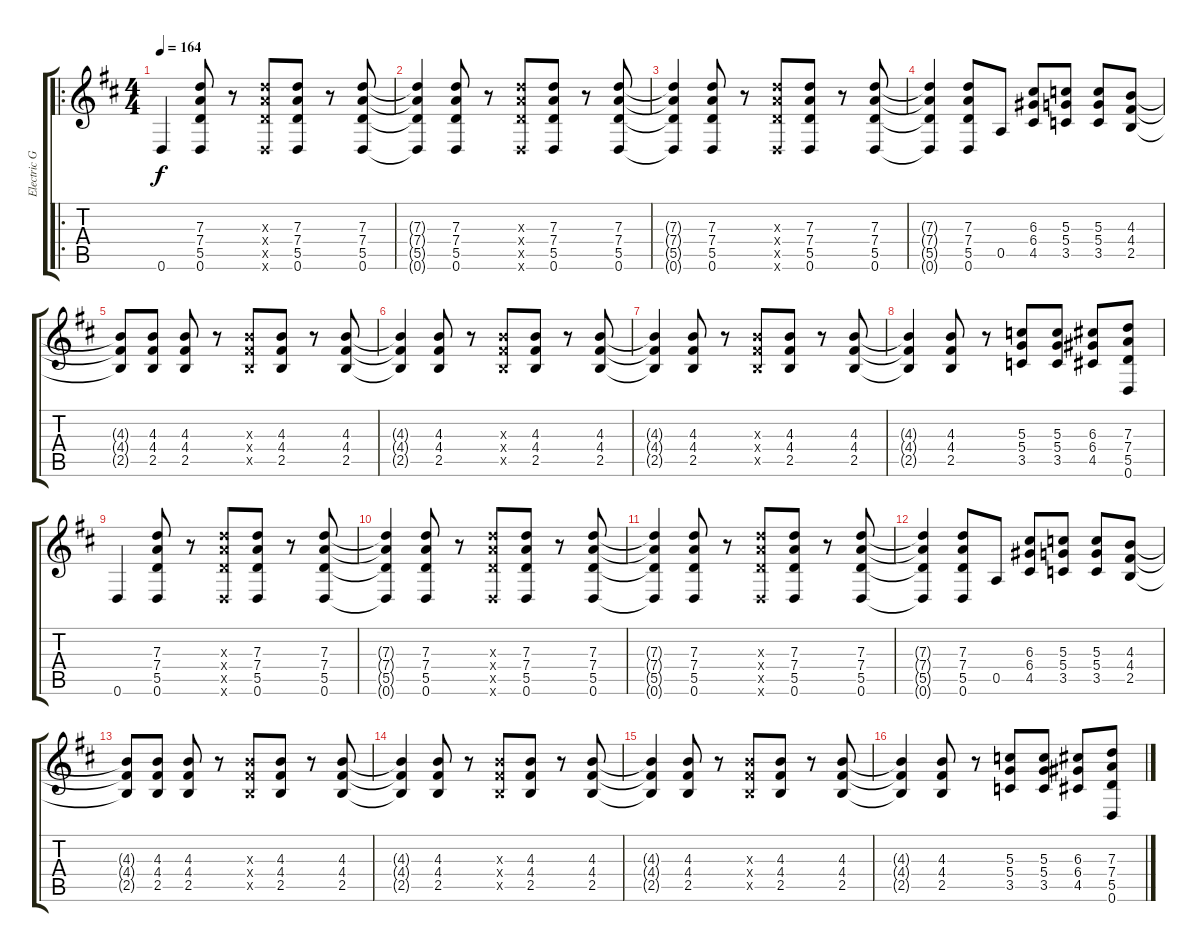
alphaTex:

\track ("Electric Guitar In Drop D Tuning" "Electric G") {instrument overdrivenguitar}
\staff {score tabs}
\tuning (E4 B3 G3 D3 A2 D2) {hide}
\ro
\ts (4 4)
\tempo 164
\clef g2
\ks d
0.6.4{dy f} (7.3 7.4 5.5 0.6).8 r.8 (7.3{x} 7.4{x} 5.5{x} 0.6{x}).8 (7.3 7.4 5.5 0.6).8 r.8 (7.3 7.4 5.5 0.6).8 |
(7.3{t} 7.4{t} 5.5{t} 0.6{t}).4 (7.3 7.4 5.5 0.6).8 r.8 (7.3{x} 7.4{x} 5.5{x} 0.6{x}).8 (7.3 7.4 5.5 0.6).8 r.8 (7.3 7.4 5.5 0.6).8 |
(7.3{t} 7.4{t} 5.5{t} 0.6{t}).4 (7.3 7.4 5.5 0.6).8 r.8 (7.3{x} 7.4{x} 5.5{x} 0.6{x}).8 (7.3 7.4 5.5 0.6).8 r.8 (7.3 7.4 5.5 0.6).8 |
(7.3{t} 7.4{t} 5.5{t} 0.6{t}).4 (7.3 7.4 5.5 0.6).8 0.5.8 (6.3 6.4 4.5).8 (5.3 5.4 3.5).8 (5.3 5.4 3.5).8 (4.3 4.4 2.5).8 |
(4.3{t} 4.4{t} 2.5{t}).8 (4.3 4.4 2.5).8 (4.3 4.4 2.5).8 r.8 (4.3{x} 4.4{x} 2.5{x}).8 (4.3 4.4 2.5).8 r.8 (4.3 4.4 2.5).8 |
(4.3{t} 4.4{t} 2.5{t}).4 (4.3 4.4 2.5).8 r.8 (4.3{x} 4.4{x} 2.5{x}).8 (4.3 4.4 2.5).8 r.8 (4.3 4.4 2.5).8 |
(4.3{t} 4.4{t} 2.5{t}).4 (4.3 4.4 2.5).8 r.8 (4.3{x} 4.4{x} 2.5{x}).8 (4.3 4.4 2.5).8 r.8 (4.3 4.4 2.5).8 |
(4.3{t} 4.4{t} 2.5{t}).4 (4.3 4.4 2.5).8 r.8 (5.3 5.4 3.5).8 (5.3 5.4 3.5).8 (6.3 6.4 4.5).8 (7.3 7.4 5.5 0.6).8 |
0.6.4 (7.3 7.4 5.5 0.6).8 r.8 (7.3{x} 7.4{x} 5.5{x} 0.6{x}).8 (7.3 7.4 5.5 0.6).8 r.8 (7.3 7.4 5.5 0.6).8 |
(7.3{t} 7.4{t} 5.5{t} 0.6{t}).4 (7.3 7.4 5.5 0.6).8 r.8 (7.3{x} 7.4{x} 5.5{x} 0.6{x}).8 (7.3 7.4 5.5 0.6).8 r.8 (7.3 7.4 5.5 0.6).8 |
(7.3{t} 7.4{t} 5.5{t} 0.6{t}).4 (7.3 7.4 5.5 0.6).8 r.8 (7.3{x} 7.4{x} 5.5{x} 0.6{x}).8 (7.3 7.4 5.5 0.6).8 r.8 (7.3 7.4 5.5 0.6).8 |
(7.3{t} 7.4{t} 5.5{t} 0.6{t}).4 (7.3 7.4 5.5 0.6).8 0.5.8 (6.3 6.4 4.5).8 (5.3 5.4 3.5).8 (5.3 5.4 3.5).8 (4.3 4.4 2.5).8 |
(4.3{t} 4.4{t} 2.5{t}).8 (4.3 4.4 2.5).8 (4.3 4.4 2.5).8 r.8 (4.3{x} 4.4{x} 2.5{x}).8 (4.3 4.4 2.5).8 r.8 (4.3 4.4 2.5).8 |
(4.3{t} 4.4{t} 2.5{t}).4 (4.3 4.4 2.5).8 r.8 (4.3{x} 4.4{x} 2.5{x}).8 (4.3 4.4 2.5).8 r.8 (4.3 4.4 2.5).8 |
(4.3{t} 4.4{t} 2.5{t}).4 (4.3 4.4 2.5).8 r.8 (4.3{x} 4.4{x} 2.5{x}).8 (4.3 4.4 2.5).8 r.8 (4.3 4.4 2.5).8 |
(4.3{t} 4.4{t} 2.5{t}).4 (4.3 4.4 2.5).8 r.8 (5.3 5.4 3.5).8 (5.3 5.4 3.5).8 (6.3 6.4 4.5).8 (7.3 7.4 5.5 0.6).8
